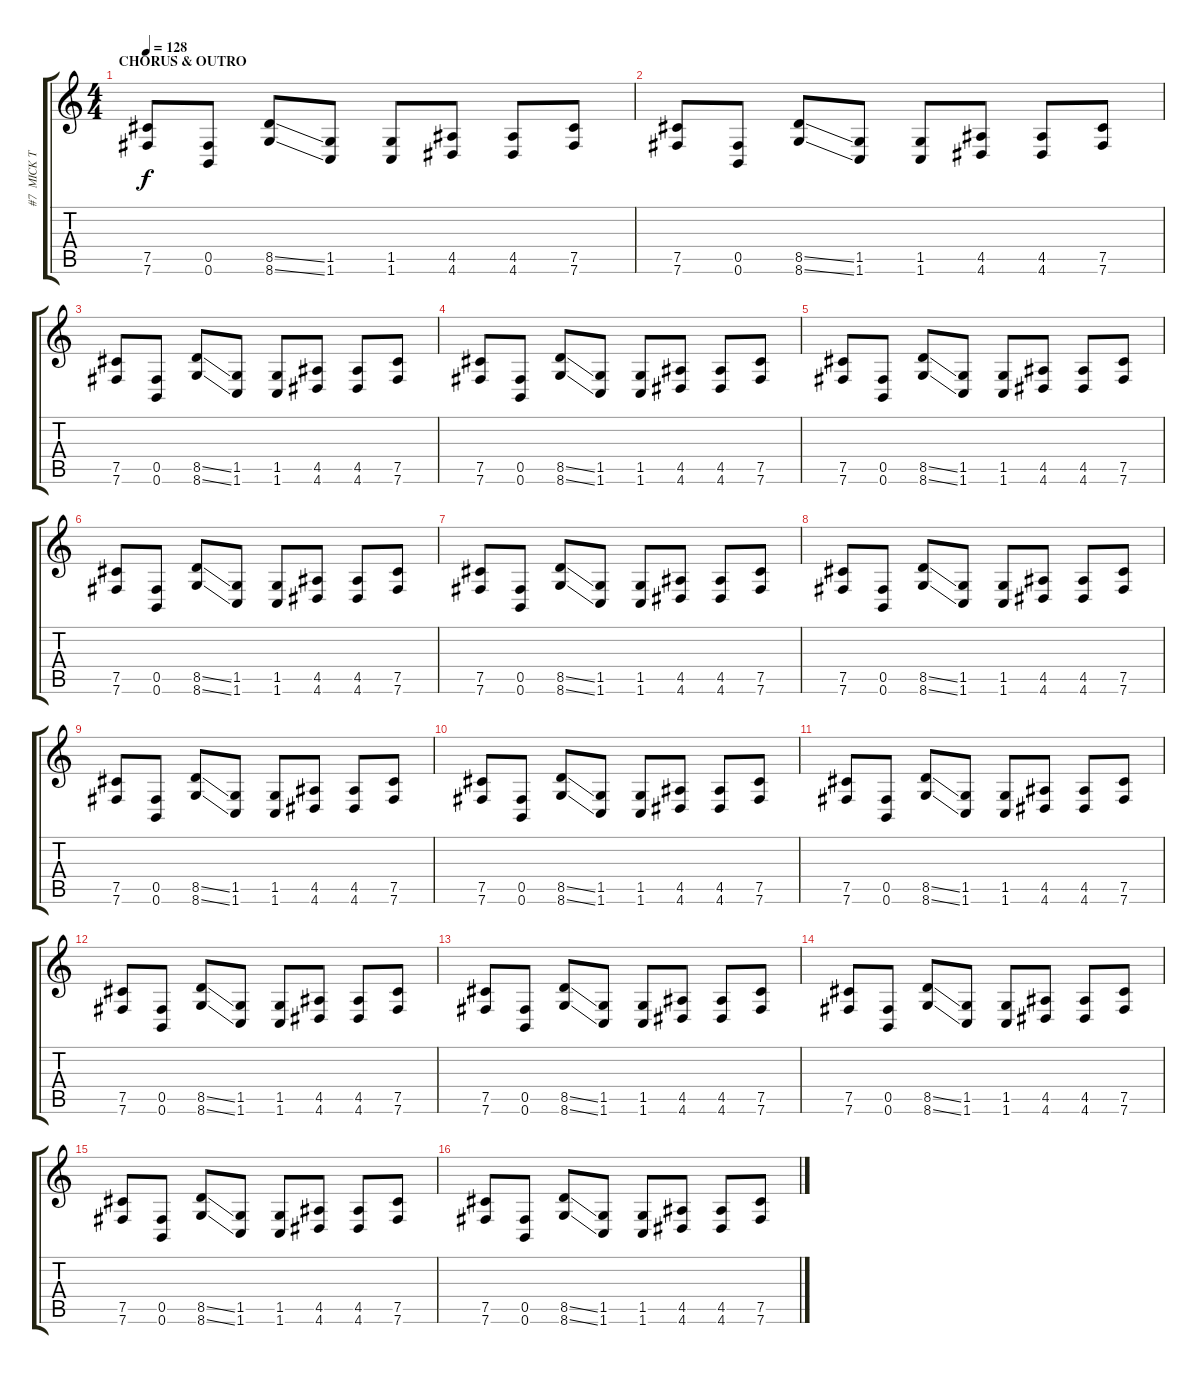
\track ("#7  MICK THOMPSON" "#7  MICK T") {instrument distortionguitar}
\staff {score tabs}
\tuning (Db4 Ab3 E3 B2 Gb2 B1) {hide}
\ts (4 4)
\section ("" "CHORUS & OUTRO")
\tempo 128
\clef g2
\ks c
(7.5 7.6).8{dy f volume 15 balance 8} (0.5 0.6).8 (8.5{ss} 8.6{ss}).8 (1.5 1.6).8 (1.5 1.6).8 (4.5 4.6).8 (4.5 4.6).8 (7.5 7.6).8 |
(7.5 7.6).8 (0.5 0.6).8 (8.5{ss} 8.6{ss}).8 (1.5 1.6).8 (1.5 1.6).8 (4.5 4.6).8 (4.5 4.6).8 (7.5 7.6).8 |
(7.5 7.6).8 (0.5 0.6).8 (8.5{ss} 8.6{ss}).8 (1.5 1.6).8 (1.5 1.6).8 (4.5 4.6).8 (4.5 4.6).8 (7.5 7.6).8 |
(7.5 7.6).8 (0.5 0.6).8 (8.5{ss} 8.6{ss}).8 (1.5 1.6).8 (1.5 1.6).8 (4.5 4.6).8 (4.5 4.6).8 (7.5 7.6).8 |
(7.5 7.6).8{volume 15 balance 8} (0.5 0.6).8 (8.5{ss} 8.6{ss}).8 (1.5 1.6).8 (1.5 1.6).8 (4.5 4.6).8 (4.5 4.6).8 (7.5 7.6).8 |
(7.5 7.6).8 (0.5 0.6).8 (8.5{ss} 8.6{ss}).8 (1.5 1.6).8 (1.5 1.6).8 (4.5 4.6).8 (4.5 4.6).8 (7.5 7.6).8 |
(7.5 7.6).8 (0.5 0.6).8 (8.5{ss} 8.6{ss}).8 (1.5 1.6).8 (1.5 1.6).8 (4.5 4.6).8 (4.5 4.6).8 (7.5 7.6).8 |
(7.5 7.6).8 (0.5 0.6).8 (8.5{ss} 8.6{ss}).8 (1.5 1.6).8 (1.5 1.6).8 (4.5 4.6).8 (4.5 4.6).8 (7.5 7.6).8 |
(7.5 7.6).8{volume 15 balance 8} (0.5 0.6).8 (8.5{ss} 8.6{ss}).8 (1.5 1.6).8 (1.5 1.6).8 (4.5 4.6).8 (4.5 4.6).8 (7.5 7.6).8 |
(7.5 7.6).8 (0.5 0.6).8 (8.5{ss} 8.6{ss}).8 (1.5 1.6).8 (1.5 1.6).8 (4.5 4.6).8 (4.5 4.6).8 (7.5 7.6).8 |
(7.5 7.6).8 (0.5 0.6).8 (8.5{ss} 8.6{ss}).8 (1.5 1.6).8 (1.5 1.6).8 (4.5 4.6).8 (4.5 4.6).8 (7.5 7.6).8 |
(7.5 7.6).8 (0.5 0.6).8 (8.5{ss} 8.6{ss}).8 (1.5 1.6).8 (1.5 1.6).8 (4.5 4.6).8 (4.5 4.6).8 (7.5 7.6).8 |
(7.5 7.6).8{volume 15 balance 8} (0.5 0.6).8 (8.5{ss} 8.6{ss}).8 (1.5 1.6).8 (1.5 1.6).8 (4.5 4.6).8 (4.5 4.6).8 (7.5 7.6).8 |
(7.5 7.6).8 (0.5 0.6).8 (8.5{ss} 8.6{ss}).8 (1.5 1.6).8 (1.5 1.6).8 (4.5 4.6).8 (4.5 4.6).8 (7.5 7.6).8 |
(7.5 7.6).8 (0.5 0.6).8 (8.5{ss} 8.6{ss}).8 (1.5 1.6).8 (1.5 1.6).8 (4.5 4.6).8 (4.5 4.6).8 (7.5 7.6).8 |
(7.5 7.6).8 (0.5 0.6).8 (8.5{ss} 8.6{ss}).8 (1.5 1.6).8 (1.5 1.6).8 (4.5 4.6).8 (4.5 4.6).8 (7.5 7.6).8
